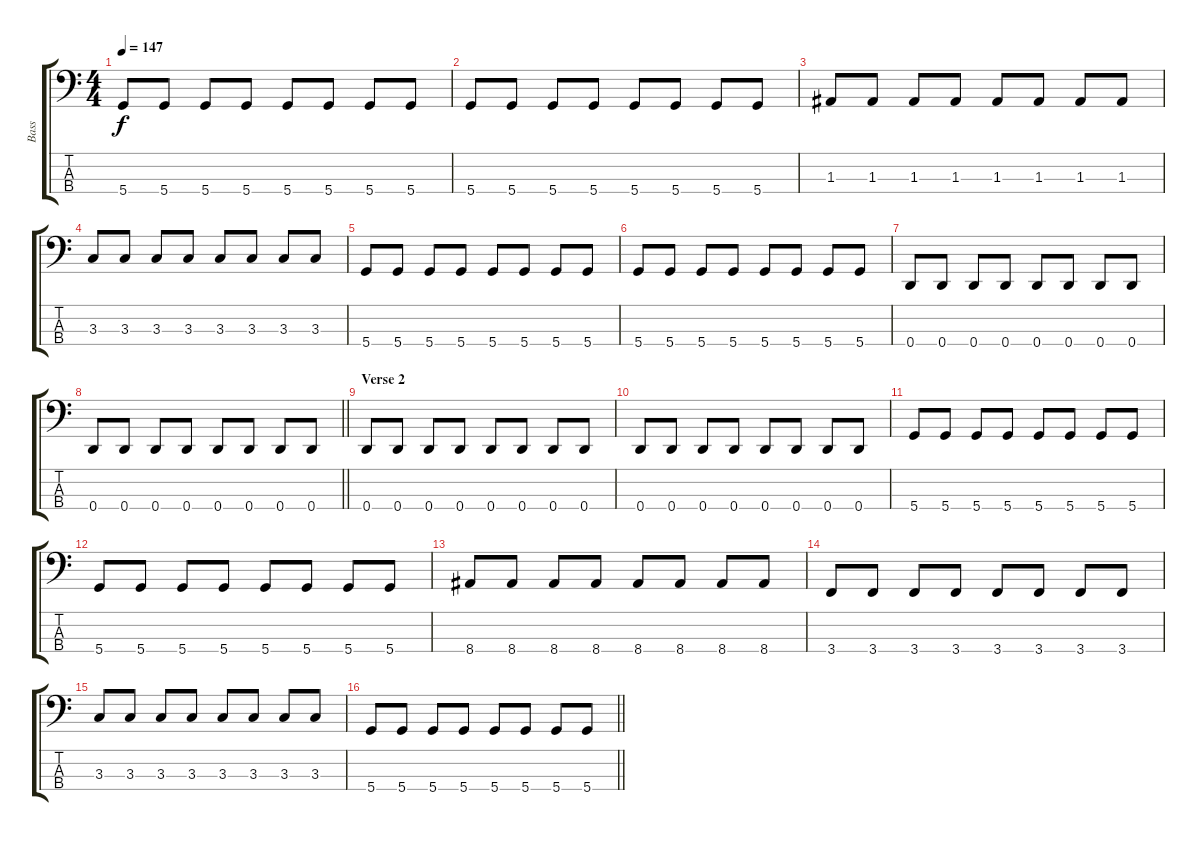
\track ("Bass" "Bass") {instrument electricbassfinger}
\staff {score tabs}
\tuning (G2 D2 A1 D1) {hide}
\ts (4 4)
\tempo 147
\clef f4
\ks c
5.4.8{dy f} 5.4.8 5.4.8 5.4.8 5.4.8 5.4.8 5.4.8 5.4.8 |
5.4.8 5.4.8 5.4.8 5.4.8 5.4.8 5.4.8 5.4.8 5.4.8 |
1.3.8 1.3.8 1.3.8 1.3.8 1.3.8 1.3.8 1.3.8 1.3.8 |
3.3.8 3.3.8 3.3.8 3.3.8 3.3.8 3.3.8 3.3.8 3.3.8 |
5.4.8 5.4.8 5.4.8 5.4.8 5.4.8 5.4.8 5.4.8 5.4.8 |
5.4.8 5.4.8 5.4.8 5.4.8 5.4.8 5.4.8 5.4.8 5.4.8 |
0.4.8 0.4.8 0.4.8 0.4.8 0.4.8 0.4.8 0.4.8 0.4.8 |
\barLineRight lightlight
0.4.8 0.4.8 0.4.8 0.4.8 0.4.8 0.4.8 0.4.8 0.4.8 |
\section ("" "Verse 2")
0.4.8 0.4.8 0.4.8 0.4.8 0.4.8 0.4.8 0.4.8 0.4.8 |
0.4.8 0.4.8 0.4.8 0.4.8 0.4.8 0.4.8 0.4.8 0.4.8 |
5.4.8 5.4.8 5.4.8 5.4.8 5.4.8 5.4.8 5.4.8 5.4.8 |
5.4.8 5.4.8 5.4.8 5.4.8 5.4.8 5.4.8 5.4.8 5.4.8 |
8.4.8 8.4.8 8.4.8 8.4.8 8.4.8 8.4.8 8.4.8 8.4.8 |
3.4.8 3.4.8 3.4.8 3.4.8 3.4.8 3.4.8 3.4.8 3.4.8 |
3.3.8 3.3.8 3.3.8 3.3.8 3.3.8 3.3.8 3.3.8 3.3.8 |
\barLineRight lightlight
5.4.8 5.4.8 5.4.8 5.4.8 5.4.8 5.4.8 5.4.8 5.4.8
